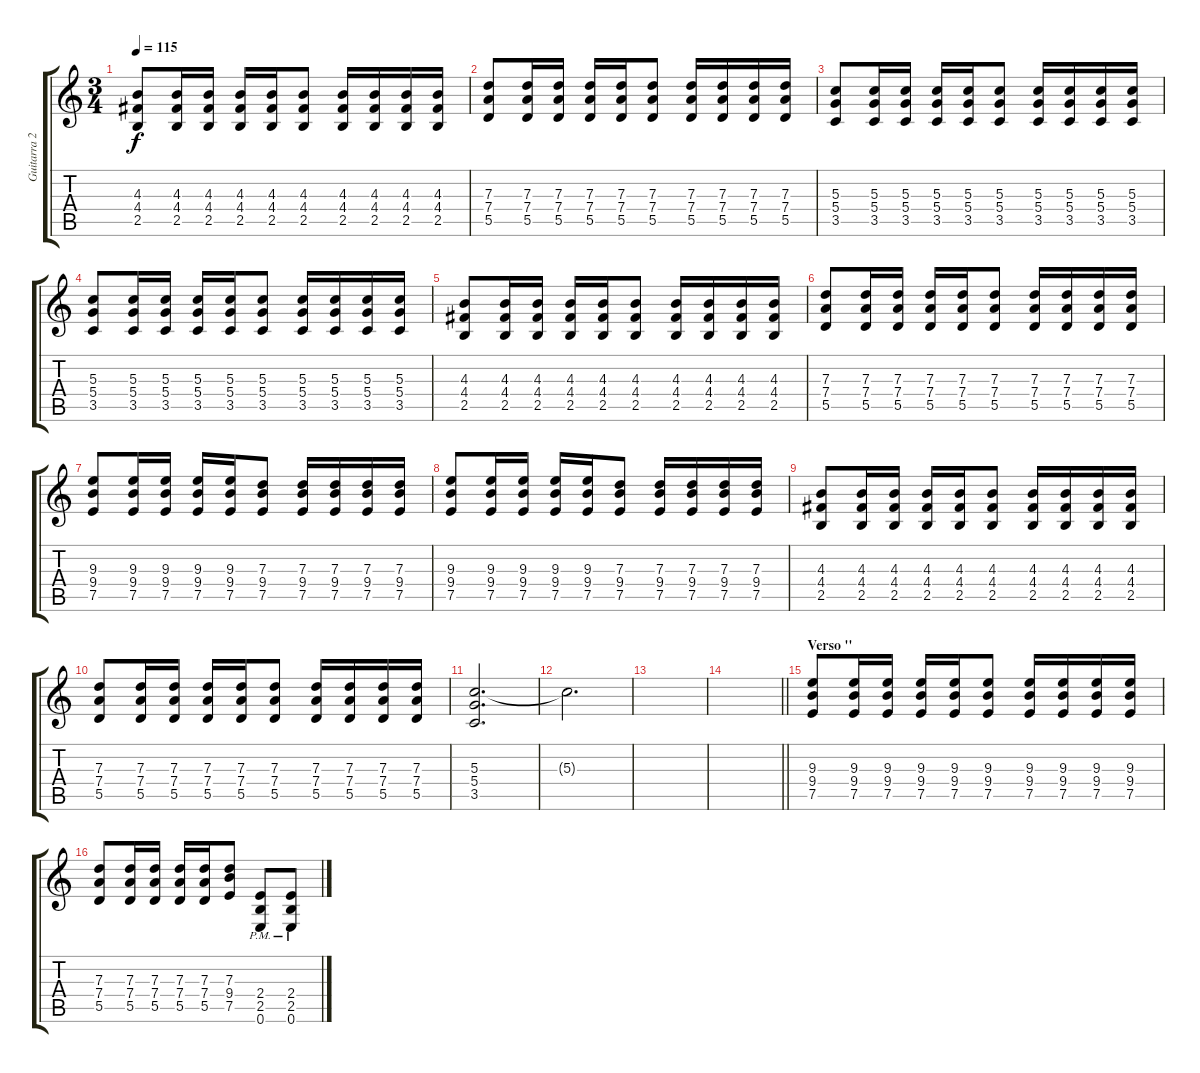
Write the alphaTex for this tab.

\track ("Guitarra 2" "Guitarra 2") {instrument distortionguitar}
\staff {score tabs}
\tuning (E4 B3 G3 D3 A2 E2) {hide}
\ts (3 4)
\tempo 115
\clef g2
\ks c
(4.3 4.4 2.5).8{dy f} (4.3 4.4 2.5).16 (4.3 4.4 2.5).16 (4.3 4.4 2.5).16 (4.3 4.4 2.5).16 (4.3 4.4 2.5).8 (4.3 4.4 2.5).16 (4.3 4.4 2.5).16 (4.3 4.4 2.5).16 (4.3 4.4 2.5).16 |
(7.3 7.4 5.5).8 (7.3 7.4 5.5).16 (7.3 7.4 5.5).16 (7.3 7.4 5.5).16 (7.3 7.4 5.5).16 (7.3 7.4 5.5).8 (7.3 7.4 5.5).16 (7.3 7.4 5.5).16 (7.3 7.4 5.5).16 (7.3 7.4 5.5).16 |
(5.3 5.4 3.5).8 (5.3 5.4 3.5).16 (5.3 5.4 3.5).16 (5.3 5.4 3.5).16 (5.3 5.4 3.5).16 (5.3 5.4 3.5).8 (5.3 5.4 3.5).16 (5.3 5.4 3.5).16 (5.3 5.4 3.5).16 (5.3 5.4 3.5).16 |
(5.3 5.4 3.5).8 (5.3 5.4 3.5).16 (5.3 5.4 3.5).16 (5.3 5.4 3.5).16 (5.3 5.4 3.5).16 (5.3 5.4 3.5).8 (5.3 5.4 3.5).16 (5.3 5.4 3.5).16 (5.3 5.4 3.5).16 (5.3 5.4 3.5).16 |
(4.3 4.4 2.5).8 (4.3 4.4 2.5).16 (4.3 4.4 2.5).16 (4.3 4.4 2.5).16 (4.3 4.4 2.5).16 (4.3 4.4 2.5).8 (4.3 4.4 2.5).16 (4.3 4.4 2.5).16 (4.3 4.4 2.5).16 (4.3 4.4 2.5).16 |
(7.3 7.4 5.5).8 (7.3 7.4 5.5).16 (7.3 7.4 5.5).16 (7.3 7.4 5.5).16 (7.3 7.4 5.5).16 (7.3 7.4 5.5).8 (7.3 7.4 5.5).16 (7.3 7.4 5.5).16 (7.3 7.4 5.5).16 (7.3 7.4 5.5).16 |
(9.3 9.4 7.5).8 (9.3 9.4 7.5).16 (9.3 9.4 7.5).16 (9.3 9.4 7.5).16 (9.3 9.4 7.5).16 (7.3 9.4 7.5).8 (7.3 9.4 7.5).16 (7.3 9.4 7.5).16 (7.3 9.4 7.5).16 (7.3 9.4 7.5).16 |
(9.3 9.4 7.5).8 (9.3 9.4 7.5).16 (9.3 9.4 7.5).16 (9.3 9.4 7.5).16 (9.3 9.4 7.5).16 (7.3 9.4 7.5).8 (7.3 9.4 7.5).16 (7.3 9.4 7.5).16 (7.3 9.4 7.5).16 (7.3 9.4 7.5).16 |
(4.3 4.4 2.5).8 (4.3 4.4 2.5).16 (4.3 4.4 2.5).16 (4.3 4.4 2.5).16 (4.3 4.4 2.5).16 (4.3 4.4 2.5).8 (4.3 4.4 2.5).16 (4.3 4.4 2.5).16 (4.3 4.4 2.5).16 (4.3 4.4 2.5).16 |
(7.3 7.4 5.5).8 (7.3 7.4 5.5).16 (7.3 7.4 5.5).16 (7.3 7.4 5.5).16 (7.3 7.4 5.5).16 (7.3 7.4 5.5).8 (7.3 7.4 5.5).16 (7.3 7.4 5.5).16 (7.3 7.4 5.5).16 (7.3 7.4 5.5).16 |
(5.3 5.4 3.5).2{d} |
5.3{t}.2{d} |
|
\barLineRight lightlight
|
\section ("" "Verso ''")
(9.3 9.4 7.5).8 (9.3 9.4 7.5).16 (9.3 9.4 7.5).16 (9.3 9.4 7.5).16 (9.3 9.4 7.5).16 (9.3 9.4 7.5).8 (9.3 9.4 7.5).16 (9.3 9.4 7.5).16 (9.3 9.4 7.5).16 (9.3 9.4 7.5).16 |
(7.3 7.4 5.5).8 (7.3 7.4 5.5).16 (7.3 7.4 5.5).16 (7.3 7.4 5.5).16 (7.3 7.4 5.5).16 (7.3 9.4 7.5).8 (2.4{pm} 2.5{pm} 0.6{pm}).8 (2.4{pm} 2.5{pm} 0.6{pm}).8
